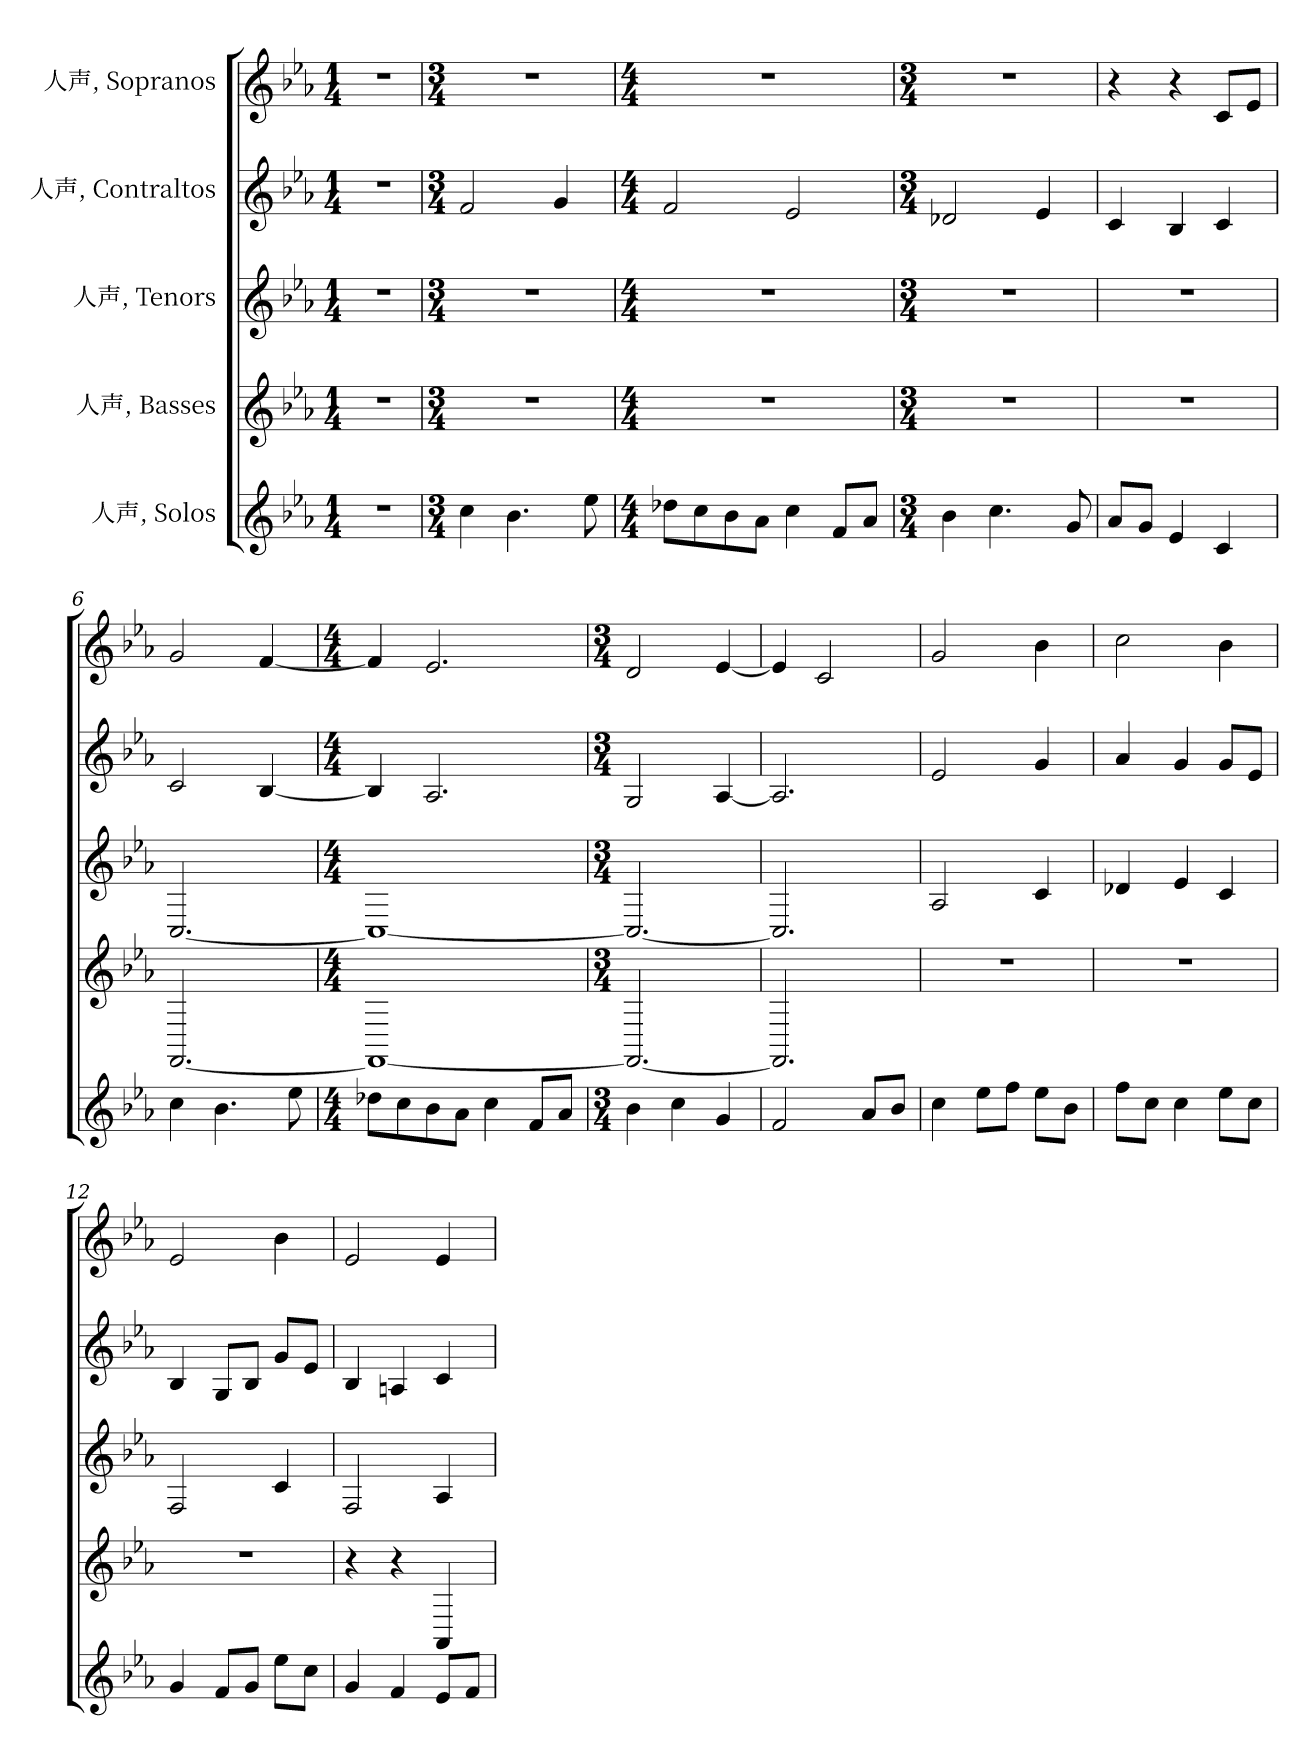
**kern	**kern	**kern	**kern	**kern
*part5	*part4	*part3	*part2	*part1
*staff5	*staff4	*staff3	*staff2	*staff1
*I"人声, Solos	*I"人声, Basses	*I"人声, Tenors	*I"人声, Contraltos	*I"人声, Sopranos
*clefG2	*clefG2	*clefG2	*clefG2	*clefG2
*k[b-e-a-]	*k[b-e-a-]	*k[b-e-a-]	*k[b-e-a-]	*k[b-e-a-]
*M1/4	*M1/4	*M1/4	*M1/4	*M1/4
*MM96	*MM96	*MM96	*MM96	*MM96
=1	=1	=1	=1	=1
4r	4r	4r	4r	4r
=2	=2	=2	=2	=2
*M3/4	*M3/4	*M3/4	*M3/4	*M3/4
*	*	*	*	*MM71
4cc\	2.r	2.r	2f/	2.r
4.b-\	.	.	.	.
.	.	.	4g/	.
8ee-\	.	.	.	.
=3	=3	=3	=3	=3
*M4/4	*M4/4	*M4/4	*M4/4	*M4/4
8dd-X\L	1r	1r	2f/	1r
8cc\	.	.	.	.
8b-\	.	.	.	.
8a-\J	.	.	.	.
4cc\	.	.	2e-/	.
8f/L	.	.	.	.
8a-/J	.	.	.	.
=4	=4	=4	=4	=4
*M3/4	*M3/4	*M3/4	*M3/4	*M3/4
4b-\	2.r	2.r	2d-X/	2.r
4.cc\	.	.	.	.
.	.	.	4e-/	.
8g/	.	.	.	.
=5	=5	=5	=5	=5
8a-/L	2.r	2.r	4c/	4r
8g/J	.	.	.	.
4e-/	.	.	4B-/	4r
4c/	.	.	4c/	8c/L
.	.	.	.	8e-/J
=6	=6	=6	=6	=6
*	*	*	*	*MM70
4cc\	[2.FF/	[2.C/	2c/	2g/
4.b-\	.	.	.	.
.	.	.	[4B-/	[4f/
8ee-\	.	.	.	.
!!LO:LB:g=z
=7	=7	=7	=7	=7
*M4/4	*M4/4	*M4/4	*M4/4	*M4/4
8dd-X\L	1FF_	1C_	4B-/]	4f/]
8cc\	.	.	.	.
8b-\	.	.	2.A-/	2.e-/
8a-\J	.	.	.	.
4cc\	.	.	.	.
8f/L	.	.	.	.
8a-/J	.	.	.	.
=8	=8	=8	=8	=8
*M3/4	*M3/4	*M3/4	*M3/4	*M3/4
4b-\	2.FF/_	2.C/_	2G/	2d/
4cc\	.	.	.	.
4g/	.	.	[4A-/	[4e-/
=9	=9	=9	=9	=9
2f/	2.FF/]	2.C/]	2.A-/]	4e-/]
.	.	.	.	2c/
8a-/L	.	.	.	.
8b-/J	.	.	.	.
=10	=10	=10	=10	=10
4cc\	2.r	2A-/	2e-/	2g/
8ee-\L	.	.	.	.
8ff\J	.	.	.	.
8ee-\L	.	4c/	4g/	4b-\
8b-\J	.	.	.	.
=11	=11	=11	=11	=11
8ff\L	2.r	4d-X/	4a-/	2cc\
8cc\J	.	.	.	.
4cc\	.	4e-/	4g/	.
8ee-\L	.	4c/	8g/L	4b-\
8cc\J	.	.	8e-/J	.
=12	=12	=12	=12	=12
4g/	2.r	2F/	4B-/	2e-/
8f/L	.	.	8G/L	.
8g/J	.	.	8B-/J	.
8ee-\L	.	4c/	8g/L	4b-\
8cc\J	.	.	8e-/J	.
=13	=13	=13	=13	=13
4g/	4r	2F/	4B-/	2e-/
4f/	4r	.	4An/	.
8e-/L	4AA-/	4A-/	4c/	4e-/
8f/J	.	.	.	.
=	=	=	=	=
*-	*-	*-	*-	*-
